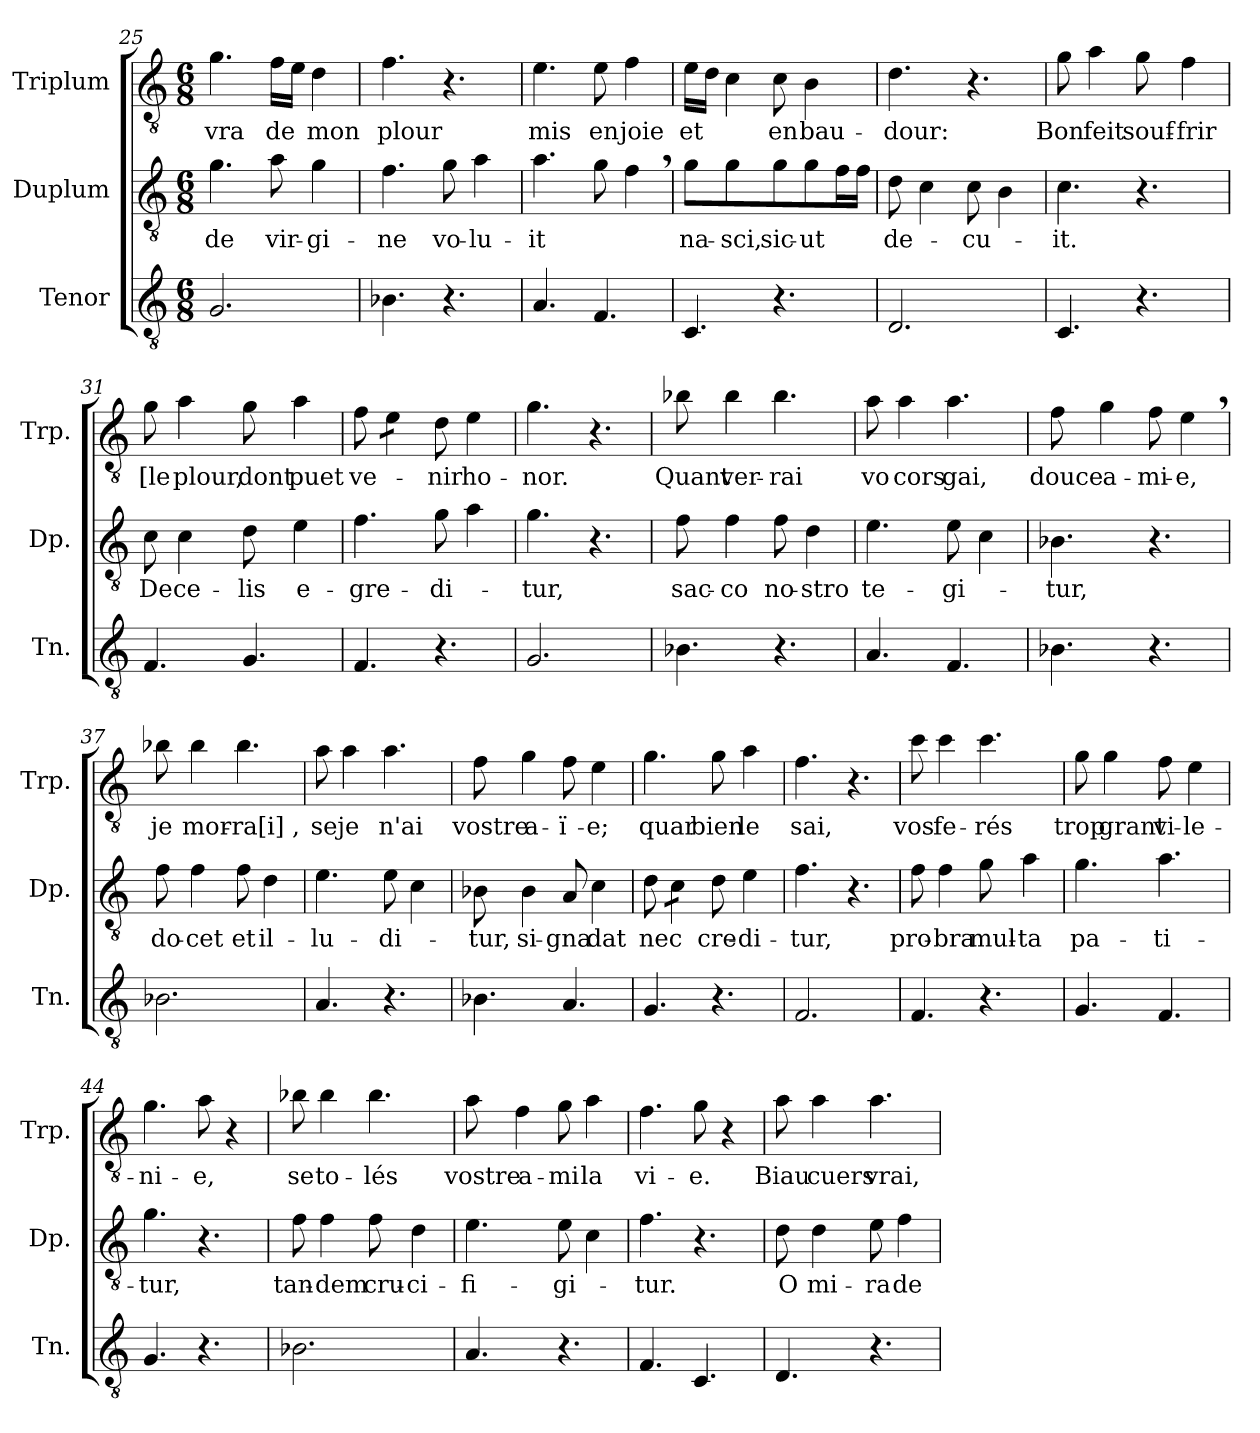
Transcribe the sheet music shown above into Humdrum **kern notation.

**kern	**kern	**text	**kern	**text
*part3	*part2	*part2	*part1	*part1
*staff3	*staff2	*staff2	*staff1	*staff1
*I"Tenor	*I"Duplum	*	*I"Triplum	*
*I'Tn.	*I'Dp.	*	*I'Trp.	*
*clefGv2	*clefGv2	*	*clefGv2	*
*k[]	*k[]	*	*k[]	*
*M6/8	*M6/8	*	*M6/8	*
=25	=25	=25	=25	=25
!	!	!LO:LY:b	!	!LO:LY:b
2.G/	4.g\	de	4.g\	-vra
!	!	!LO:LY:b	!	!LO:LY:b
.	8a\	vir-	16f\LL	de
.	.	.	16e\JJ	.
!	!	!LO:LY:b	!	!LO:LY:b
.	4g\	-gi-	4d\	mon
=26	=26	=26	=26	=26
!	!	!LO:LY:b	!	!LO:LY:b
4.B-X\	4.f\	-ne	4.f\	plour
!	!	!LO:LY:b	!	!
4.r	8g\	vo-	4.r	.
!	!	!LO:LY:b	!	!
.	4a\	-lu-	.	.
!!LO:LB:g=z
=27	=27	=27	=27	=27
!	!	!LO:LY:b	!	!LO:LY:b
4.A/	4.a\	-it	4.e\	mis
!	!	!	!	!LO:LY:b
4.F/	8g\	.	8e\	en
!	!	!	!	!LO:LY:b
.	4f,\	.	4f\	joie
=28	=28	=28	=28	=28
!	!	!LO:LY:b	!	!LO:LY:b
4.C/	8g\	na-	16e\LL	et
.	.	.	16d\JJ	.
!	!	!LO:LY:b	!	!
.	4g\	-sci,	4c\	.
!	!	!LO:LY:b	!	!LO:LY:b
4.r	8g\L	sic-	8c\	en
!	!	!LO:LY:b	!	!LO:LY:b
.	8g\	-ut	4B\	bau-
*	*tremolo	*	*	*
.	16f\	.	.	.
.	16f\JJ	.	.	.
*	*Xtremolo	*	*	*
=29	=29	=29	=29	=29
!	!	!LO:LY:b	!	!LO:LY:b
2.D/	8d\	de-	4.d\	-dour:
.	4c\	.	.	.
!	!	!LO:LY:b	!	!
.	8c\	-cu-	4.r	.
.	4B\	.	.	.
=30	=30	=30	=30	=30
!	!	!LO:LY:b	!	!LO:LY:b
4.C/	4.c\	-it.	8g\	Bon
!	!	!	!	!LO:LY:b
.	.	.	4a\	feit
!	!	!	!	!LO:LY:b
4.r	4.r	.	8g\	souf-
!	!	!	!	!LO:LY:b
.	.	.	4f\	-frir
=31	=31	=31	=31	=31
!	!	!LO:LY:b	!	!LO:LY:b
4.F/	8c\	De	8g\	[le
!	!	!LO:LY:b	!	!LO:LY:b
.	4c\	ce-	4a\	plour,
!	!	!LO:LY:b	!	!LO:LY:b
4.G/	8d\	-lis	8g\	dont
!	!	!LO:LY:b	!	!LO:LY:b
.	4e\	e-	4a\	puet
=32	=32	=32	=32	=32
!	!	!LO:LY:b	!	!LO:LY:b
4.F/	4.f\	-gre-	8f\	ve-
*	*	*	*tremolo	*
.	.	.	8e\L	.
.	.	.	8e\J	.
*	*	*	*Xtremolo	*
!	!	!LO:LY:b	!	!LO:LY:b
4.r	8g\	-di-	8d\	-nir
!	!	!	!	!LO:LY:b
.	4a\	.	4e\	ho-
=33	=33	=33	=33	=33
!	!	!LO:LY:b	!	!LO:LY:b
2.G/	4.g\	-tur,	4.g\	-nor.
.	4.r	.	4.r	.
!!LO:LB:g=z
=34	=34	=34	=34	=34
!	!	!LO:LY:b	!	!LO:LY:b
4.B-X\	8f\	sac-	8b-X\	Quant
!	!	!LO:LY:b	!	!LO:LY:b
.	4f\	-co	4b-\	ver-
!	!	!LO:LY:b	!	!LO:LY:b
4.r	8f\	no-	4.b-\	-rai
!	!	!LO:LY:b	!	!
.	4d\	-stro	.	.
=35	=35	=35	=35	=35
!	!	!LO:LY:b	!	!LO:LY:b
4.A/	4.e\	te-	8a\	vo
!	!	!	!	!LO:LY:b
.	.	.	4a\	cors
!	!	!LO:LY:b	!	!LO:LY:b
4.F/	8e\	-gi-	4.a\	gai,
.	4c\	.	.	.
=36	=36	=36	=36	=36
!	!	!LO:LY:b	!	!LO:LY:b
4.B-X\	4.B-X\	-tur,	8f\	douce
!	!	!	!	!LO:LY:b
.	.	.	4g\	a-
!	!	!	!	!LO:LY:b
4.r	4.r	.	8f\	-mi-
!	!	!	!	!LO:LY:b
.	.	.	4e,\	-e,
=37	=37	=37	=37	=37
!	!	!LO:LY:b	!	!LO:LY:b
2.B-X\	8f\	do-	8b-X\	je
!	!	!LO:LY:b	!	!LO:LY:b
.	4f\	-cet	4b-\	mor-
!	!	!LO:LY:b	!	!LO:LY:b
.	8f\	et	4.b-\	-ra[i],
!	!	!LO:LY:b	!	!
.	4d\	il-	.	.
=38	=38	=38	=38	=38
!	!	!LO:LY:b	!	!LO:LY:b
4.A/	4.e\	-lu-	8a\	se
!	!	!	!	!LO:LY:b
.	.	.	4a\	je
!	!	!LO:LY:b	!	!LO:LY:b
4.r	8e\	-di-	4.a\	n'ai
.	4c\	.	.	.
=39	=39	=39	=39	=39
!	!	!LO:LY:b	!	!LO:LY:b
4.B-X\	8B-X\	-tur,	8f\	vostre
!	!	!LO:LY:b	!	!LO:LY:b
.	4B-\	si-	4g\	a-
!	!	!LO:LY:b	!	!LO:LY:b
4.A/	8A/	-gna	8f\	-ï-
!	!	!LO:LY:b	!	!LO:LY:b
.	4c\	dat	4e\	-e;
!!LO:PB:g=z
=40	=40	=40	=40	=40
!	!	!LO:LY:b	!	!LO:LY:b
4.G/	8d\	nec	4.g\	quar
*	*tremolo	*	*	*
.	8c\L	.	.	.
.	8c\J	.	.	.
*	*Xtremolo	*	*	*
!	!	!LO:LY:b	!	!LO:LY:b
4.r	8d\	cre-	8g\	bien
!	!	!LO:LY:b	!	!LO:LY:b
.	4e\	-di-	4a\	le
=41	=41	=41	=41	=41
!	!	!LO:LY:b	!	!LO:LY:b
2.F/	4.f\	-tur,	4.f\	sai,
.	4.r	.	4.r	.
=42	=42	=42	=42	=42
!	!	!LO:LY:b	!	!LO:LY:b
4.F/	8f\	pro-	8cc\	vos
!	!	!LO:LY:b	!	!LO:LY:b
.	4f\	-bra	4cc\	fe-
!	!	!LO:LY:b	!	!LO:LY:b
4.r	8g\	mul-	4.cc\	-rés
!	!	!LO:LY:b	!	!
.	4a\	-ta	.	.
=43	=43	=43	=43	=43
!	!	!LO:LY:b	!	!LO:LY:b
4.G/	4.g\	pa-	8g\	trop
!	!	!	!	!LO:LY:b
.	.	.	4g\	grant
!	!	!LO:LY:b	!	!LO:LY:b
4.F/	4.a\	-ti-	8f\	vi-
!	!	!	!	!LO:LY:b
.	.	.	4e\	-le-
=44	=44	=44	=44	=44
!	!	!LO:LY:b	!	!LO:LY:b
4.G/	4.g\	-tur,	4.g\	-ni-
!	!	!	!	!LO:LY:b
4.r	4.r	.	8a\	-e,
.	.	.	4r	.
=45	=45	=45	=45	=45
!	!	!LO:LY:b	!	!LO:LY:b
2.B-X\	8f\	tan-	8b-X\	se
!	!	!LO:LY:b	!	!LO:LY:b
.	4f\	-dem	4b-\	to-
!	!	!LO:LY:b	!	!LO:LY:b
.	8f\	cru-	4.b-\	-lés
!	!	!LO:LY:b	!	!
.	4d\	-ci-	.	.
=46	=46	=46	=46	=46
!	!	!LO:LY:b	!	!LO:LY:b
4.A/	4.e\	-fi-	8a\	vostre
!	!	!	!	!LO:LY:b
.	.	.	4f\	a-
!	!	!LO:LY:b	!	!LO:LY:b
4.r	8e\	-gi-	8g\	-mi
!	!	!	!	!LO:LY:b
.	4c\	.	4a\	la
!!LO:LB:g=z
=47	=47	=47	=47	=47
!	!	!LO:LY:b	!	!LO:LY:b
4.F/	4.f\	-tur.	4.f\	vi-
!	!	!	!	!LO:LY:b
4.C/	4.r	.	8g\	-e.
.	.	.	4r	.
=48	=48	=48	=48	=48
!	!	!LO:LY:b	!	!LO:LY:b
4.D/	8d\	O	8a\	Biau
!	!	!LO:LY:b	!	!LO:LY:b
.	4d\	mi-	4a\	cuers
!	!	!LO:LY:b	!	!LO:LY:b
4.r	8e\	-ra	4.a\	vrai,
!	!	!LO:LY:b	!	!
.	4f\	de-	.	.
=	=	=	=	=
*-	*-	*-	*-	*-
